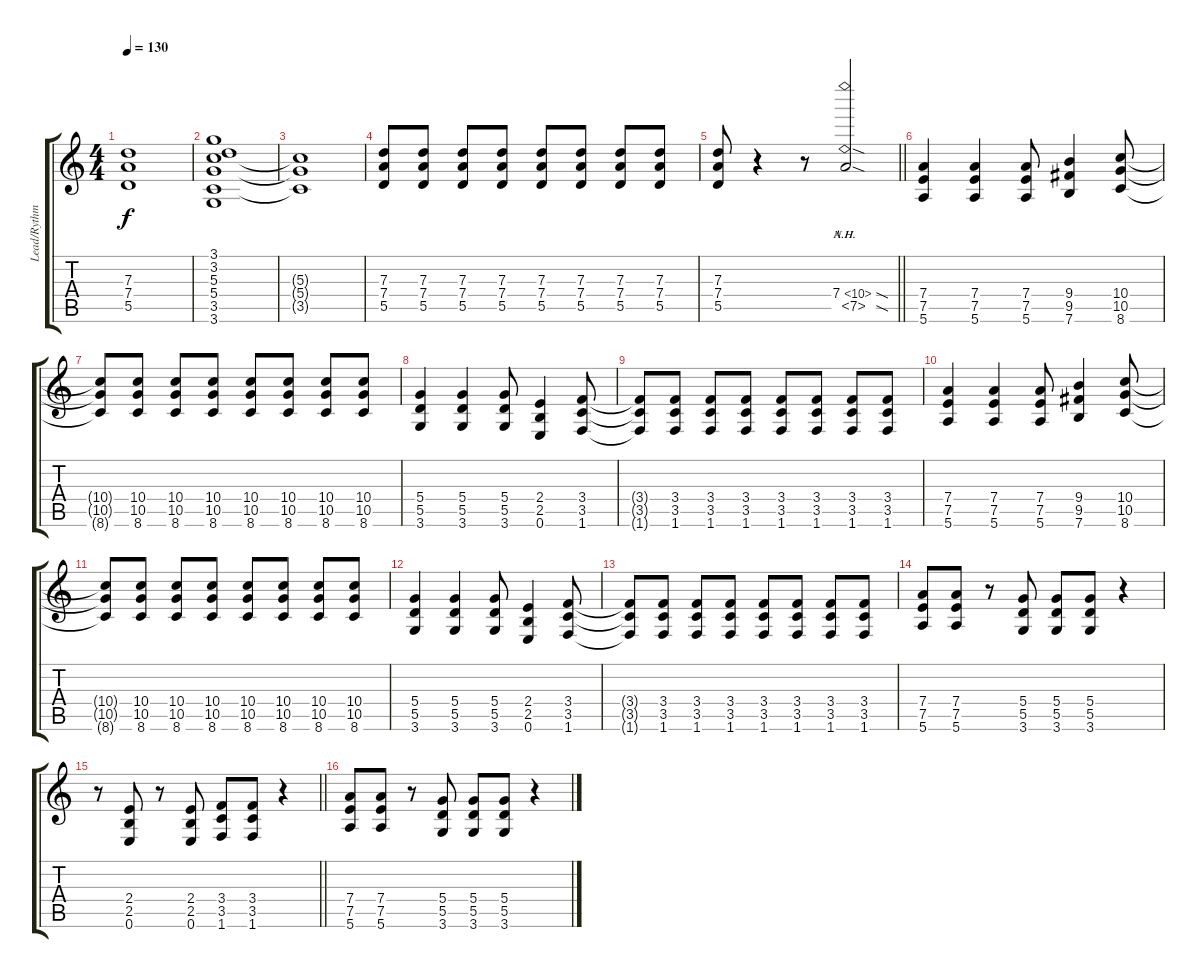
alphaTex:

\track ("Lead/Rythm" "Lead/Rythm") {instrument distortionguitar}
\staff {score tabs}
\tuning (E4 B3 G3 D3 A2 E2) {hide}
\ts (4 4)
\tempo 130
\clef g2
\ks c
(7.3{t} 7.4{t} 5.5{t}).1{dy f} |
(3.1 3.2 5.3 5.4 3.5 3.6).1 |
(5.3{t} 5.4{t} 3.5{t}).1 |
(7.3 7.4 5.5).8 (7.3 7.4 5.5).8 (7.3 7.4 5.5).8 (7.3 7.4 5.5).8 (7.3 7.4 5.5).8 (7.3 7.4 5.5).8 (7.3 7.4 5.5).8 (7.3 7.4 5.5).8 |
\barLineRight lightlight
(7.3 7.4 5.5).8 r.4 r.8 (7.4{ah 3 sod} 7.5{nh sod}).2 |
(7.4 7.5 5.6).4 (7.4 7.5 5.6).4 (7.4 7.5 5.6).8 (9.4 9.5 7.6).4 (10.4 10.5 8.6).8 |
(10.4{t} 10.5{t} 8.6{t}).8 (10.4 10.5 8.6).8 (10.4 10.5 8.6).8 (10.4 10.5 8.6).8 (10.4 10.5 8.6).8 (10.4 10.5 8.6).8 (10.4 10.5 8.6).8 (10.4 10.5 8.6).8 |
(5.4 5.5 3.6).4 (5.4 5.5 3.6).4 (5.4 5.5 3.6).8 (2.4 2.5 0.6).4 (3.4 3.5 1.6).8 |
(3.4{t} 3.5{t} 1.6{t}).8 (3.4 3.5 1.6).8 (3.4 3.5 1.6).8 (3.4 3.5 1.6).8 (3.4 3.5 1.6).8 (3.4 3.5 1.6).8 (3.4 3.5 1.6).8 (3.4 3.5 1.6).8 |
(7.4 7.5 5.6).4 (7.4 7.5 5.6).4 (7.4 7.5 5.6).8 (9.4 9.5 7.6).4 (10.4 10.5 8.6).8 |
(10.4{t} 10.5{t} 8.6{t}).8 (10.4 10.5 8.6).8 (10.4 10.5 8.6).8 (10.4 10.5 8.6).8 (10.4 10.5 8.6).8 (10.4 10.5 8.6).8 (10.4 10.5 8.6).8 (10.4 10.5 8.6).8 |
(5.4 5.5 3.6).4 (5.4 5.5 3.6).4 (5.4 5.5 3.6).8 (2.4 2.5 0.6).4 (3.4 3.5 1.6).8 |
(3.4{t} 3.5{t} 1.6{t}).8 (3.4 3.5 1.6).8 (3.4 3.5 1.6).8 (3.4 3.5 1.6).8 (3.4 3.5 1.6).8 (3.4 3.5 1.6).8 (3.4 3.5 1.6).8 (3.4 3.5 1.6).8 |
(7.4 7.5 5.6).8 (7.4 7.5 5.6).8 r.8 (5.4 5.5 3.6).8 (5.4 5.5 3.6).8 (5.4 5.5 3.6).8 r.4 |
\barLineRight lightlight
r.8 (2.4 2.5 0.6).8 r.8 (2.4 2.5 0.6).8 (3.4 3.5 1.6).8 (3.4 3.5 1.6).8 r.4 |
(7.4 7.5 5.6).8 (7.4 7.5 5.6).8 r.8 (5.4 5.5 3.6).8 (5.4 5.5 3.6).8 (5.4 5.5 3.6).8 r.4
